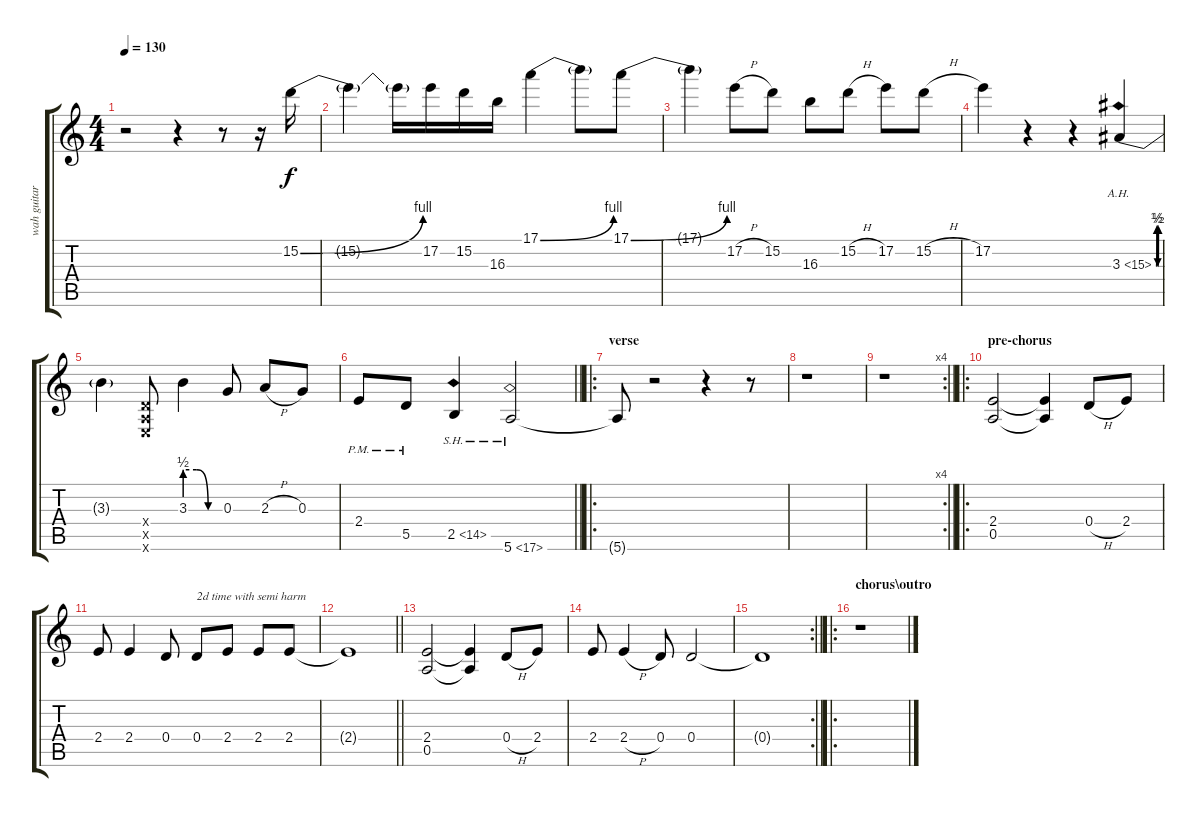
\track ("wah guitar" "wah guitar") {instrument overdrivenguitar}
\staff {score tabs}
\tuning (E4 B3 G3 D3 A2 E2) {hide}
\ts (4 4)
\tempo 130
\clef g2
\ks c
r.2{dy f} r.4 r.8 r.16 15.2{be (bend 0 0 60 4)}.16 |
15.2{t}.4 15.2{t}.16 17.2.16 15.2.16 16.3.16 17.1{be (bend 0 0 60 4)}.4 17.1{t}.8 17.1{be (bend 0 0 60 4)}.8 |
17.1{t}.4 17.2{h}.8 15.2.8 16.3.8 15.2{h}.8 17.2.8 15.2{h}.8 |
17.2.4 r.4 r.4 3.3{be (custom 0 0 10 2 20 2 30 0 40 0 50 2 60 2) ah 12}.4 |
3.3{t}.4 (0.4{x} 0.5{x} 0.6{x}).8 3.3{be (custom 0 2 20 2 40 0 60 0)}.4 0.3.8 2.3{h}.8 0.3.8 |
\barLineRight lightlight
2.4{pm}.8 5.5{pm}.8 2.5{sh 12}.4 5.6{sh 12}.2 |
\ro
\section ("" "verse")
5.6{t}.8 r.2 r.4 r.8 |
r.1 |
\rc 4
\barLineRight lightlight
r.1 |
\ro
\section ("" "pre-chorus")
(2.4 0.5).2 (2.4{t} 0.5{t}).4 0.4{h}.8 2.4.8 |
2.4.8 2.4.4 0.4.8 0.4.8{txt "2d time with semi harm"} 2.4.8 2.4.8 2.4.8 |
\barLineRight lightlight
2.4{t}.1 |
(2.4 0.5).2 (2.4{t} 0.5{t}).4 0.4{h}.8 2.4.8 |
2.4.8 2.4{h}.4 0.4.8 0.4.2 |
\rc 2
\barLineRight lightlight
0.4{t}.1 |
\ro
\section ("" "chorus\\outro")
r.1
